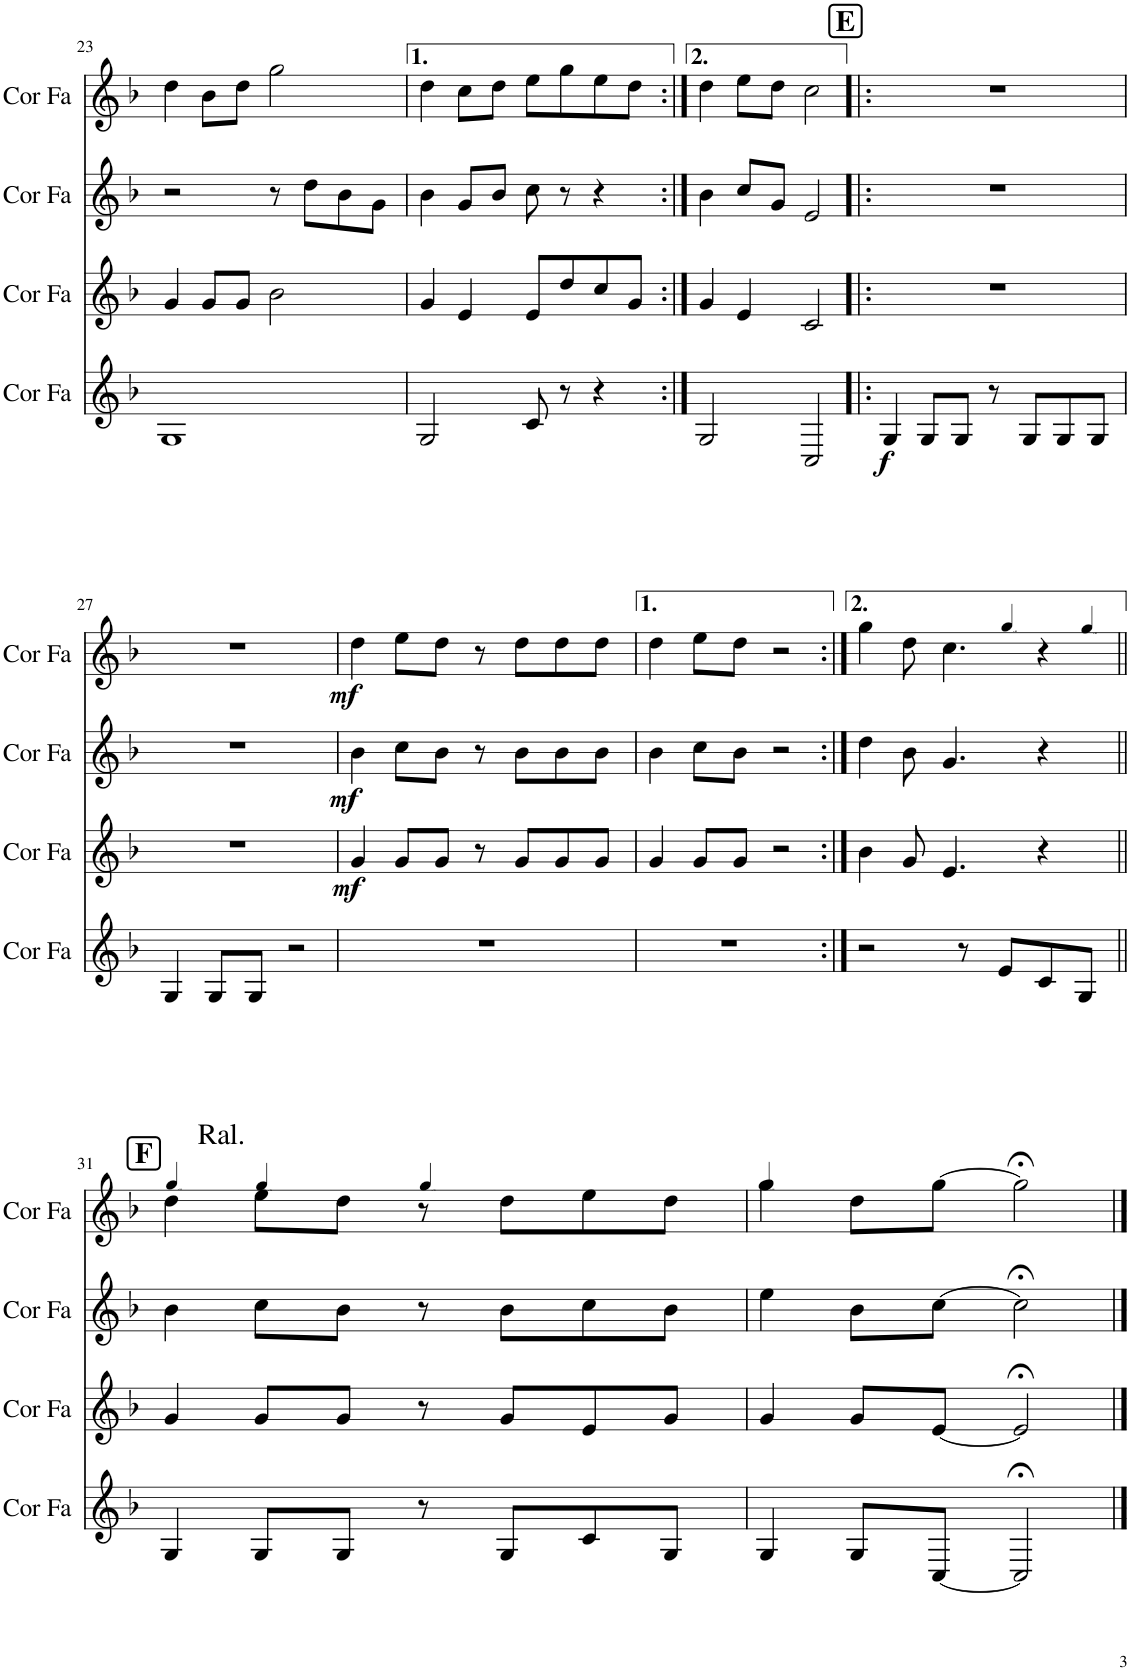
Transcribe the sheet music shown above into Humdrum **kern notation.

**kern	**dynam	**kern	**dynam	**kern	**dynam	**kern	**dynam
*part4	*part4	*part3	*part3	*part2	*part2	*part1	*part1
*staff4	*staff4	*staff3	*staff3	*staff2	*staff2	*staff1	*staff1
*I"Cor en Fa	*	*I"Cor en Fa	*	*I"Cor en Fa	*	*I"Cor en Fa	*
*I'Cor Fa	*	*I'Cor Fa	*	*I'Cor Fa	*	*I'Cor Fa	*
!!LO:PB:g=z
*clefG2	*	*clefG2	*	*clefG2	*	*clefG2	*
*Trd4c7	*	*Trd4c7	*	*Trd4c7	*	*Trd4c7	*
*k[b-]	*	*k[b-]	*	*k[b-]	*	*k[b-]	*
*M4/4	*	*M4/4	*	*M4/4	*	*M4/4	*
=23	=23	=23	=23	=23	=23	=23	=23
1G	.	4g/	.	2r	.	4dd\	.
.	.	8g/L	.	.	.	8b-\L	.
.	.	8g/J	.	.	.	8dd\J	.
.	.	2b-\	.	8r	.	2gg\	.
.	.	.	.	8dd\L	.	.	.
.	.	.	.	8b-\	.	.	.
.	.	.	.	8g\J	.	.	.
=24	=24	=24	=24	=24	=24	=24	=24
2G/	.	4g/	.	4b-\	.	4dd\	.
.	.	4e/	.	8g/L	.	8cc\L	.
.	.	.	.	8b-/J	.	8dd\J	.
8c/	.	8e/L	.	8cc\	.	8ee\L	.
8r	.	8dd/	.	8r	.	8gg\	.
4r	.	8cc/	.	4r	.	8ee\	.
.	.	8g/J	.	.	.	8dd\J	.
=25:|!	=25:|!	=25:|!	=25:|!	=25:|!	=25:|!	=25:|!	=25:|!
2G/	.	4g/	.	4b-\	.	4dd\	.
.	.	4e/	.	8cc/L	.	8ee\L	.
.	.	.	.	8g/J	.	8dd\J	.
2C/	.	2c/	.	2e/	.	2cc\	.
!!LO:REH:place=s1:a:B:cj:fs=14:t=E
=26!|:	=26!|:	=26!|:	=26!|:	=26!|:	=26!|:	=26!|:	=26!|:
!	!LO:DY:b	!	!	!	!	!	!
4G/	f	1r	.	1r	.	1r	.
8G/L	.	.	.	.	.	.	.
8G/J	.	.	.	.	.	.	.
8r	.	.	.	.	.	.	.
8G/L	.	.	.	.	.	.	.
8G/	.	.	.	.	.	.	.
8G/J	.	.	.	.	.	.	.
!!LO:LB:g=z
=27	=27	=27	=27	=27	=27	=27	=27
4G/	.	1r	.	1r	.	1r	.
8G/L	.	.	.	.	.	.	.
8G/J	.	.	.	.	.	.	.
2r	.	.	.	.	.	.	.
=28	=28	=28	=28	=28	=28	=28	=28
!	!	!	!LO:DY:b	!	!LO:DY:b	!	!LO:DY:b
1r	.	4g/	mf	4b-\	mf	4dd\	mf
.	.	8g/L	.	8cc\L	.	8ee\L	.
.	.	8g/J	.	8b-\J	.	8dd\J	.
.	.	8r	.	8r	.	8r	.
.	.	8g/L	.	8b-\L	.	8dd\L	.
.	.	8g/	.	8b-\	.	8dd\	.
.	.	8g/J	.	8b-\J	.	8dd\J	.
=29	=29	=29	=29	=29	=29	=29	=29
1r	.	4g/	.	4b-\	.	4dd\	.
.	.	8g/L	.	8cc\L	.	8ee\L	.
.	.	8g/J	.	8b-\J	.	8dd\J	.
.	.	2r	.	2r	.	2r	.
=30:|!	=30:|!	=30:|!	=30:|!	=30:|!	=30:|!	=30:|!	=30:|!
*	*	*	*	*	*	*^	*
*	*	*	*	*	*	*	*^	*
2r	.	4b-\	.	4dd\	.	4gg\	2ryy	2..ryy	.
.	.	8g/	.	8b-\	.	8dd\	.	.	.
.	.	4.e/	.	4.g/	.	4.cc\	.	.	.
8r	.	.	.	.	.	.	8ryy	.	.
*	*	*	*	*	*	*MM85	*	*	*
8e/L	.	.	.	.	.	.	4.ryy	.	.
8c/	.	4r	.	4r	.	4r	.	.	.
*	*	*	*	*	*	*MM82	*	*	*
8G/J	.	.	.	.	.	.	.	8ryy	.
*	*	*	*	*	*	*v	*v	*v	*
!!LO:LB:g=z
=31||	=31||	=31||	=31||	=31||	=31||	=31||	=31||
!!LO:REH:place=s1:a:B:cj:fs=14:t=F
*	*	*	*	*	*	*MM80	*
*	*	*	*	*	*	*^	*
*	*	*	*	*	*	*	*^	*
!	!	!	!	!	!	!LO:TX:a:t=Ral.	!	!	!
*	*	*	*	*	*	*v	*v	*v	*
4G/	.	4g/	.	4b-\	.	4dd\	.
*	*	*	*	*	*	*MM76	*
8G/L	.	8g/L	.	8cc\L	.	8ee\L	.
8G/J	.	8g/J	.	8b-\J	.	8dd\J	.
*	*	*	*	*	*	*MM70	*
8r	.	8r	.	8r	.	8r	.
8G/L	.	8g/L	.	8b-\L	.	8dd\L	.
8c/	.	8e/	.	8cc\	.	8ee\	.
8G/J	.	8g/J	.	8b-\J	.	8dd\J	.
=32	=32	=32	=32	=32	=32	=32	=32
*	*	*	*	*	*	*MM60	*
4G/	.	4g/	.	4ee\	.	4gg\	.
8G/L	.	8g/L	.	8b-\L	.	8dd\L	.
[8C/J	.	[8e/J	.	[8cc\J	.	[8gg\J	.
2C;</]	.	2e;</]	.	2cc;<\]	.	2gg;<\]	.
==	==	==	==	==	==	==	==
*-	*-	*-	*-	*-	*-	*-	*-
